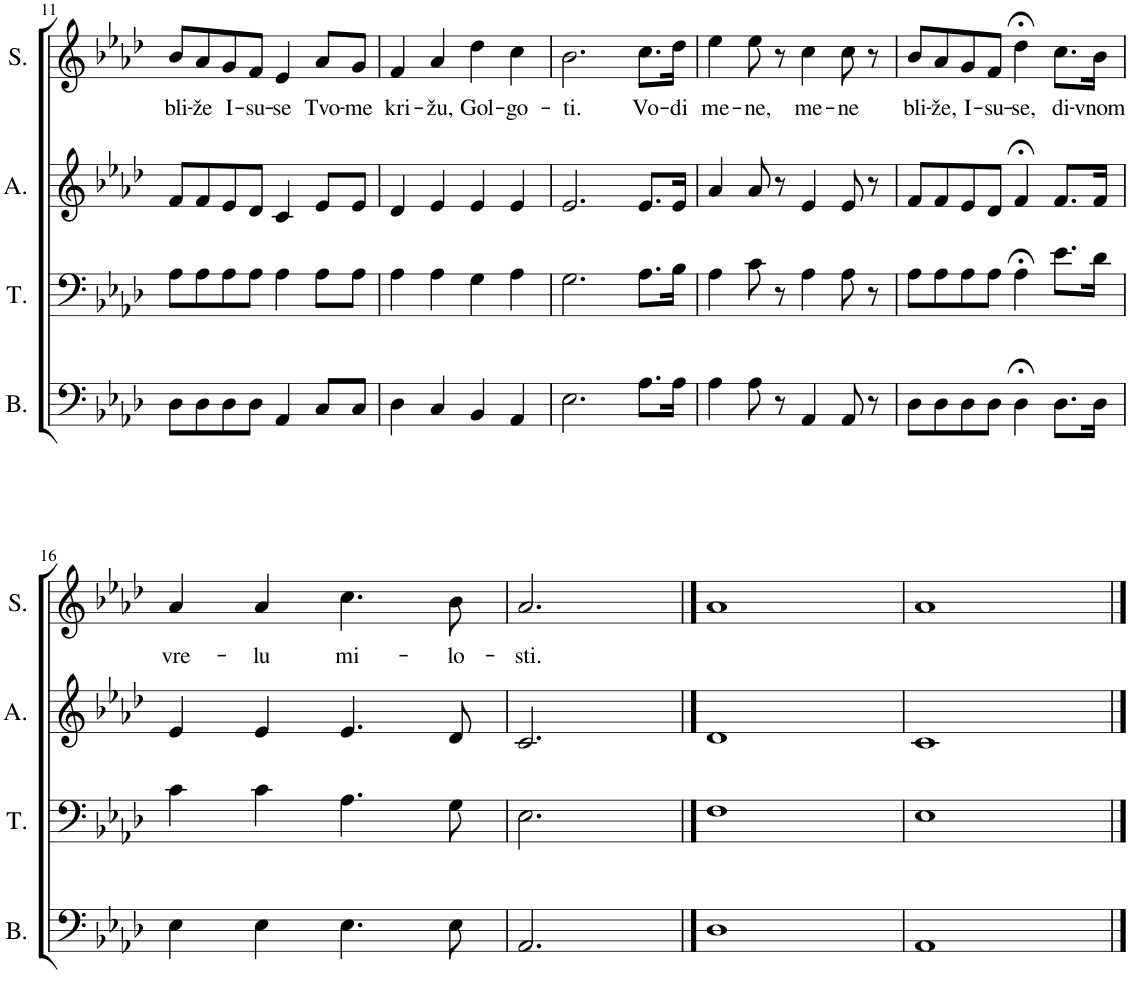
**kern	**kern	**kern	**kern	**text
*part4	*part3	*part2	*part1	*part1
*staff4	*staff3	*staff2	*staff1	*staff1
*I"Bass	*I"Tenor	*I"Alto	*I"Soprano	*
*I'B.	*I'T.	*I'A.	*I'S.	*
!!LO:PB:g=z
*clefF4	*clefF4	*clefG2	*clefG2	*
*k[b-e-a-d-]	*k[b-e-a-d-]	*k[b-e-a-d-]	*k[b-e-a-d-]	*
*M4/4	*M4/4	*M4/4	*M4/4	*
=11	=11	=11	=11	=11
!	!	!	!	!LO:LY:b
8D-\L	8A-\L	8f/L	8b-/L	bli-
!	!	!	!	!LO:LY:b
8D-\	8A-\	8f/	8a-/	-že
!	!	!	!	!LO:LY:b
8D-\	8A-\	8e-/	8g/	I-
!	!	!	!	!LO:LY:b
8D-\J	8A-\J	8d-/J	8f/J	-su-
!	!	!	!	!LO:LY:b
4AA-/	4A-\	4c/	4e-/	-se
!	!	!	!	!LO:LY:b
8C/L	8A-\L	8e-/L	8a-/L	Tvo-
!	!	!	!	!LO:LY:b
8C/J	8A-\J	8e-/J	8g/J	-me
=12	=12	=12	=12	=12
!	!	!	!	!LO:LY:b
4D-\	4A-\	4d-/	4f/	kri-
!	!	!	!	!LO:LY:b
4C/	4A-\	4e-/	4a-/	-žu,
!	!	!	!	!LO:LY:b
4BB-/	4G\	4e-/	4dd-\	Gol-
!	!	!	!	!LO:LY:b
4AA-/	4A-\	4e-/	4cc\	-go-
=13	=13	=13	=13	=13
!	!	!	!	!LO:LY:b
2.E-\	2.G\	2.e-/	2.b-\	-ti.
!	!	!	!	!LO:LY:b
8.A-\L	8.A-\L	8.e-/L	8.cc\L	Vo-
!	!	!	!	!LO:LY:b
16A-\Jk	16B-\Jk	16e-/Jk	16dd-\Jk	-di
=14	=14	=14	=14	=14
!	!	!	!	!LO:LY:b
4A-\	4A-\	4a-/	4ee-\	me-
!	!	!	!	!LO:LY:b
8A-\	8c\	8a-/	8ee-\	-ne,
8r	8r	8r	8r	.
!	!	!	!	!LO:LY:b
4AA-/	4A-\	4e-/	4cc\	me-
!	!	!	!	!LO:LY:b
8AA-/	8A-\	8e-/	8cc\	-ne
8r	8r	8r	8r	.
=15	=15	=15	=15	=15
!	!	!	!	!LO:LY:b
8D-\L	8A-\L	8f/L	8b-/L	bli-
!	!	!	!	!LO:LY:b
8D-\	8A-\	8f/	8a-/	-že,
!	!	!	!	!LO:LY:b
8D-\	8A-\	8e-/	8g/	I-
!	!	!	!	!LO:LY:b
8D-\J	8A-\J	8d-/J	8f/J	-su-
!	!	!	!	!LO:LY:b
4D-;<\	4A-;<\	4f;</	4dd-;<\	-se,
!	!	!	!	!LO:LY:b
8.D-\L	8.e-\L	8.f/L	8.cc\L	di-
!	!	!	!	!LO:LY:b
16D-\Jk	16d-\Jk	16f/Jk	16b-\Jk	-vnom
!!LO:LB:g=z
=16	=16	=16	=16	=16
!	!	!	!	!LO:LY:b
4E-\	4c\	4e-/	4a-/	vre-
!	!	!	!	!LO:LY:b
4E-\	4c\	4e-/	4a-/	-lu
!	!	!	!	!LO:LY:b
4.E-\	4.A-\	4.e-/	4.cc\	mi-
!	!	!	!	!LO:LY:b
8E-\	8G\	8d-/	8b-\	-lo-
=17	=17	=17	=17	=17
!	!	!	!	!LO:LY:b
2.AA-/	2.E-\	2.c/	2.a-/	-sti.
==18	==18	==18	==18	==18
1D-	1F	1d-	1a-	.
=19	=19	=19	=19	=19
1AA-	1E-	1c	1a-	.
==	==	==	==	==
*-	*-	*-	*-	*-
